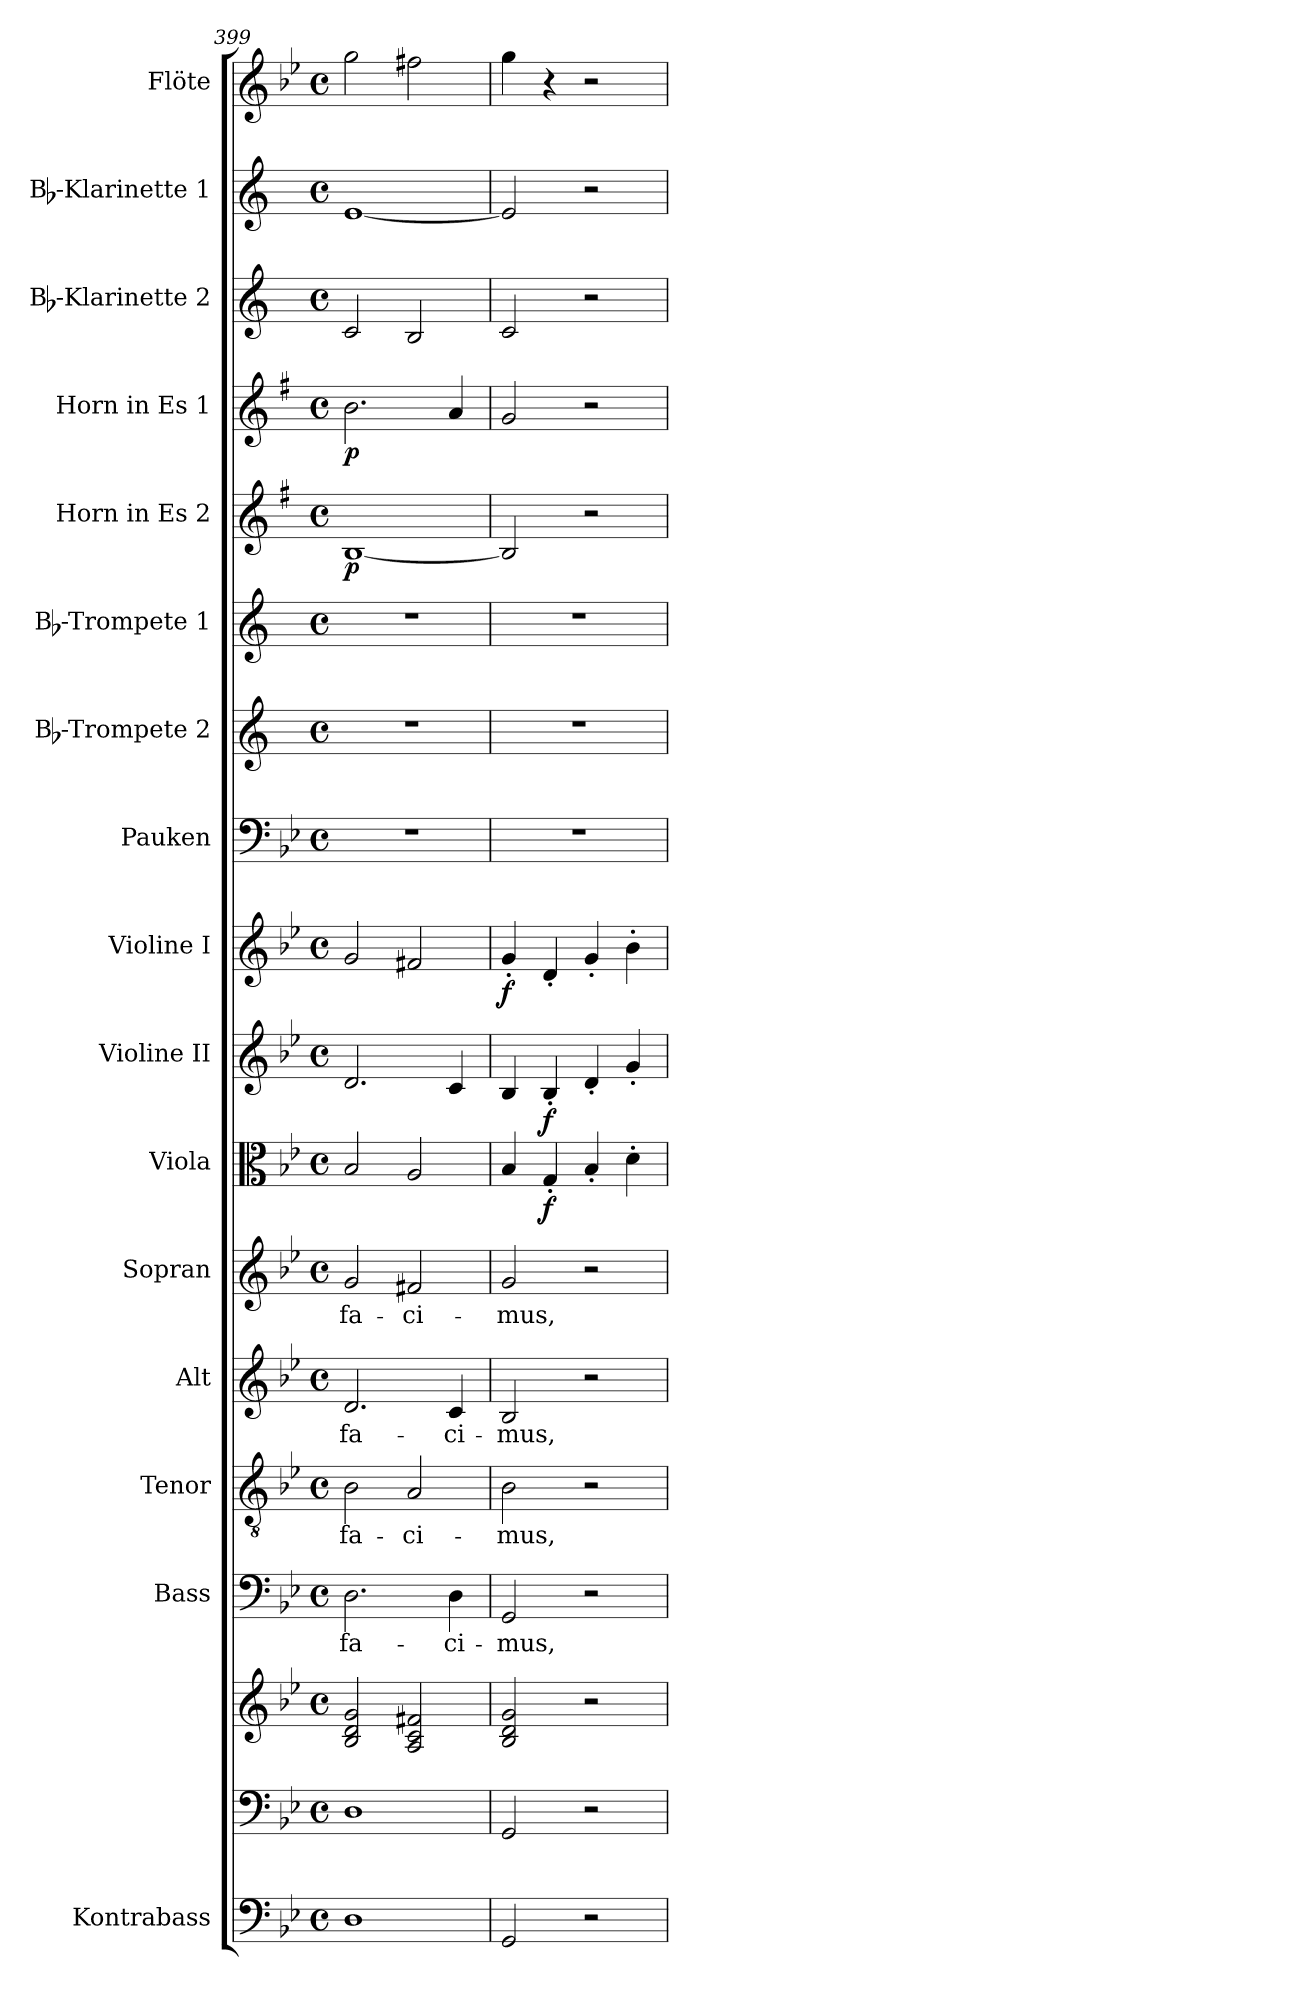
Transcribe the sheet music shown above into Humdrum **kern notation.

**kern	**kern	**kern	**kern	**text	**kern	**text	**kern	**text	**kern	**text	**kern	**dynam	**kern	**dynam	**kern	**dynam	**kern	**kern	**kern	**kern	**dynam	**kern	**dynam	**kern	**kern	**kern
*part17	*part16	*part16	*part15	*part15	*part14	*part14	*part13	*part13	*part12	*part12	*part11	*part11	*part10	*part10	*part9	*part9	*part8	*part7	*part6	*part5	*part5	*part4	*part4	*part3	*part2	*part1
*staff18	*staff17	*staff16	*staff15	*staff15	*staff14	*staff14	*staff13	*staff13	*staff12	*staff12	*staff11	*staff11	*staff10	*staff10	*staff9	*staff9	*staff8	*staff7	*staff6	*staff5	*staff5	*staff4	*staff4	*staff3	*staff2	*staff1
*I"Kontrabass	*	*	*I"Bass	*	*I"Tenor	*	*I"Alt	*	*I"Sopran	*	*I"Viola	*	*I"Violine II	*	*I"Violine I	*	*I"Pauken	*I"Bb-Trompete 2	*I"Bb-Trompete 1	*I"Horn in Es 2	*	*I"Horn in Es 1	*	*I"Bb-Klarinette 2	*I"Bb-Klarinette 1	*I"Flöte
*I'Kb.	*	*	*I'B.	*	*I'T.	*	*I'A.	*	*I'S.	*	*I'Vla.	*	*I'Vl. II	*	*I'Vl. I	*	*I'Pk.	*I'Bb Trp. 2	*I'Bb Trp. 1	*	*	*	*	*I'Bb Kl. 2	*I'Bb Kl. 1	*I'Fl.
*clefF4	*clefF4	*clefG2	*clefF4	*	*clefGv2	*	*clefG2	*	*clefG2	*	*clefC3	*	*clefG2	*	*clefG2	*	*clefF4	*clefG2	*clefG2	*clefG2	*	*clefG2	*	*clefG2	*clefG2	*clefG2
*ITrd7c12	*	*	*	*	*	*	*	*	*	*	*	*	*	*	*	*	*	*ITrd1c2	*ITrd1c2	*ITrd5c9	*	*ITrd5c9	*	*ITrd1c2	*ITrd1c2	*
*k[b-e-]	*k[b-e-]	*k[b-e-]	*k[b-e-]	*	*k[b-e-]	*	*k[b-e-]	*	*k[b-e-]	*	*k[b-e-]	*	*k[b-e-]	*	*k[b-e-]	*	*k[b-e-]	*k[b-e-]	*k[b-e-]	*k[b-e-]	*	*k[b-e-]	*	*k[b-e-]	*k[b-e-]	*k[b-e-]
*B-:	*B-:	*B-:	*B-:	*	*B-:	*	*B-:	*	*B-:	*	*B-:	*	*B-:	*	*B-:	*	*B-:	*B-:	*B-:	*B-:	*	*B-:	*	*B-:	*B-:	*B-:
*M4/4	*M4/4	*M4/4	*M4/4	*	*M4/4	*	*M4/4	*	*M4/4	*	*M4/4	*	*M4/4	*	*M4/4	*	*M4/4	*M4/4	*M4/4	*M4/4	*	*M4/4	*	*M4/4	*M4/4	*M4/4
*met(c)	*met(c)	*met(c)	*met(c)	*	*met(c)	*	*met(c)	*	*met(c)	*	*met(c)	*	*met(c)	*	*met(c)	*	*met(c)	*met(c)	*met(c)	*met(c)	*	*met(c)	*	*met(c)	*met(c)	*met(c)
=399	=399	=399	=399	=399	=399	=399	=399	=399	=399	=399	=399	=399	=399	=399	=399	=399	=399	=399	=399	=399	=399	=399	=399	=399	=399	=399
!	!	!	!	!LO:LY:b	!	!LO:LY:b	!	!LO:LY:b	!	!LO:LY:b	!	!	!	!	!	!	!	!	!	!	!LO:DY:b	!	!LO:DY:b	!	!	!
1DD	1D	2B-/ 2d/ 2g/	2.D\	fa-	2B-\	fa-	2.d/	fa-	2g/	fa-	2B-/	.	2.d/	.	2g/	.	1r	1r	1r	[1D	p	2.d\	p	2B-/	[1d	2gg\
!	!	!	!	!	!	!LO:LY:b	!	!	!	!LO:LY:b	!	!	!	!	!	!	!	!	!	!	!	!	!	!	!	!
.	.	2A/ 2c/ 2f#X/	.	.	2A/	-ci-	.	.	2f#X/	-ci-	2A/	.	.	.	2f#X/	.	.	.	.	.	.	.	.	2A/	.	2ff#X\
!	!	!	!	!LO:LY:b	!	!	!	!LO:LY:b	!	!	!	!	!	!	!	!	!	!	!	!	!	!	!	!	!	!
.	.	.	4D\	-ci-	.	.	4c/	-ci-	.	.	.	.	4c/	.	.	.	.	.	.	.	.	4c/	.	.	.	.
=400	=400	=400	=400	=400	=400	=400	=400	=400	=400	=400	=400	=400	=400	=400	=400	=400	=400	=400	=400	=400	=400	=400	=400	=400	=400	=400
!	!	!	!	!LO:LY:b	!	!LO:LY:b	!	!LO:LY:b	!	!LO:LY:b	!	!	!	!	!	!LO:DY:b	!	!	!	!	!	!	!	!	!	!
2GGG/	2GG/	2B-/ 2d/ 2g/	2GG/	-mus,	2B-\	-mus,	2B-/	-mus,	2g/	-mus,	4B-/	.	4B-/	.	4g'</	f	1r	1r	1r	2D/]	.	2B-/	.	2B-/	2d/]	4gg\
!	!	!	!	!	!	!	!	!	!	!	!	!LO:DY:b	!	!LO:DY:b	!	!	!	!	!	!	!	!	!	!	!	!
.	.	.	.	.	.	.	.	.	.	.	4G'</	f	4B-'</	f	4d'</	.	.	.	.	.	.	.	.	.	.	4r
2r	2r	2r	2r	.	2r	.	2r	.	2r	.	4B-'</	.	4d'</	.	4g'</	.	.	.	.	2r	.	2r	.	2r	2r	2r
.	.	.	.	.	.	.	.	.	.	.	4d'>\	.	4g'</	.	4b-'>\	.	.	.	.	.	.	.	.	.	.	.
=	=	=	=	=	=	=	=	=	=	=	=	=	=	=	=	=	=	=	=	=	=	=	=	=	=	=
*-	*-	*-	*-	*-	*-	*-	*-	*-	*-	*-	*-	*-	*-	*-	*-	*-	*-	*-	*-	*-	*-	*-	*-	*-	*-	*-
